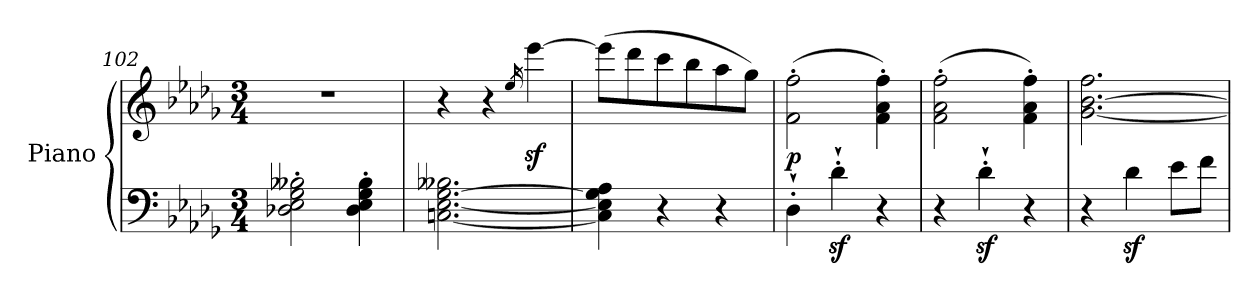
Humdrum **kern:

**kern	**kern	**dynam
*part1	*part1	*part1
*staff2	*staff1	*staff1/2
*I"Piano	*	*
*I'Pno	*	*
*clefF4	*clefG2	*
*k[b-e-a-d-g-]	*k[b-e-a-d-g-]	*
*D-:	*D-:	*
*M3/4	*M3/4	*
=102	=102	=102
2D-X\' 2E-\' 2G-\' 2B--X\'	2.r	.
4D-\' 4E-\' 4G-\' 4B--\'	.	.
=103	=103	=103
[2.Cn\ [2.E-\ [2.G-\ 2.B--X\	4r	.
.	4r	.
.	16qee-/	.
.	[4eee-z<\	.
=104	=104	=104
4C\] 4E-\] 4G-\] 4A-\	(>8eee-\L]	.
.	8ddd-\	.
4r	8ccc\	.
.	8bb-\	.
4r	8aa-\	.
.	8gg-\J)	.
=105	=105	=105
!	!	!LO:DY:b
4D-'`\	(>2f\' 2ff\'	p
4d-z<'`\	.	.
4r	4f\' 4a-\' 4ff\')	.
=106	=106	=106
4r	(>2f\' 2a-\' 2ff\'	.
4d-z<'`\	.	.
4r	4f\' 4a-\' 4ff\')	.
!!LO:PB:g=z
=107	=107	=107
4r	[2.g-\ [2.b-\ 2.ff\	.
4d-z<\	.	.
8e-\L	.	.
8f\J	.	.
=	=	=
*-	*-	*-
